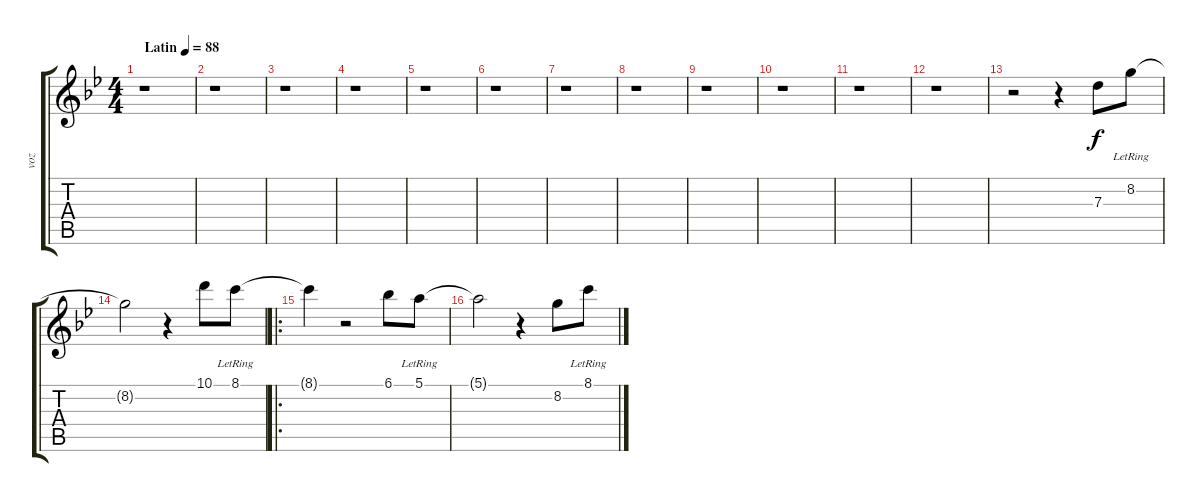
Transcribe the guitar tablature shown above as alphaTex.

\track ("voz" "voz") {instrument acousticguitarsteel}
\staff {score tabs}
\tuning (E4 B3 G3 D3 A2 E2) {hide}
\ts (4 4)
\tempo (88 "Latin")
\clef g2
\ks bb
r.1{dy f instrument acousticguitarsteel} |
r.1 |
r.1 |
r.1 |
r.1 |
r.1 |
r.1 |
r.1 |
r.1 |
r.1 |
r.1 |
r.1 |
r.2 r.4 7.3.8{volume 16 instrument acousticguitarsteel} 8.2{lr}.8 |
8.2{t}.2 r.4 10.1.8 8.1{lr}.8 |
\ro
8.1{t}.4 r.2 6.1.8 5.1{lr}.8 |
5.1{t}.2 r.4 8.2.8 8.1{lr}.8
